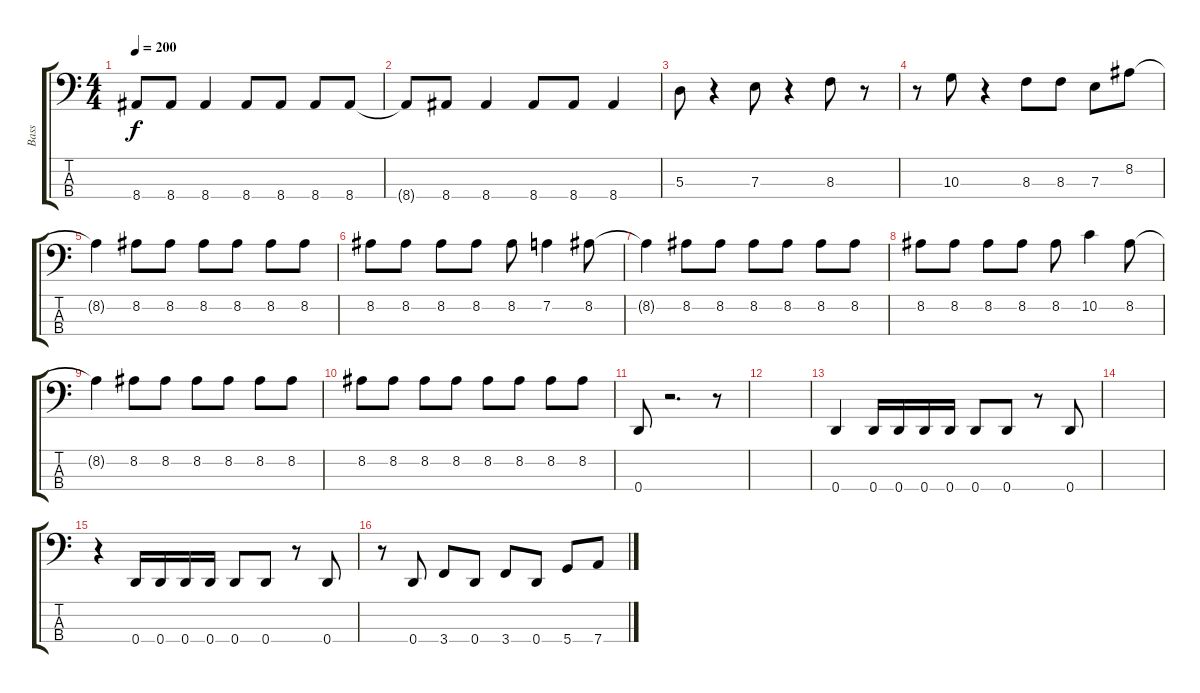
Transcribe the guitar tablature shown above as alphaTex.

\track ("Bass" "Bass") {instrument electricbasspick}
\staff {score tabs}
\tuning (G2 D2 A1 D1) {hide}
\ts (4 4)
\tempo 200
\clef f4
\ks c
8.4{t}.8{dy f} 8.4.8 8.4.4 8.4.8 8.4.8 8.4.8 8.4.8 |
8.4{t}.8 8.4.8 8.4.4 8.4.8 8.4.8 8.4.4 |
5.3.8 r.4 7.3.8 r.4 8.3.8 r.8 |
r.8 10.3.8 r.4 8.3.8 8.3.8 7.3.8 8.2.8 |
8.2{t}.4 8.2.8 8.2.8 8.2.8 8.2.8 8.2.8 8.2.8 |
8.2.8 8.2.8 8.2.8 8.2.8 8.2.8 7.2.4 8.2.8 |
8.2{t}.4 8.2.8 8.2.8 8.2.8 8.2.8 8.2.8 8.2.8 |
8.2.8 8.2.8 8.2.8 8.2.8 8.2.8 10.2.4 8.2.8 |
8.2{t}.4 8.2.8 8.2.8 8.2.8 8.2.8 8.2.8 8.2.8 |
8.2.8 8.2.8 8.2.8 8.2.8 8.2.8 8.2.8 8.2.8 8.2.8 |
0.4.8 r.2{d} r.8 |
|
0.4.4 0.4.16 0.4.16 0.4.16 0.4.16 0.4.8 0.4.8 r.8 0.4.8 |
|
r.4 0.4.16 0.4.16 0.4.16 0.4.16 0.4.8 0.4.8 r.8 0.4.8 |
r.8 0.4.8 3.4.8 0.4.8 3.4.8 0.4.8 5.4.8 7.4.8
